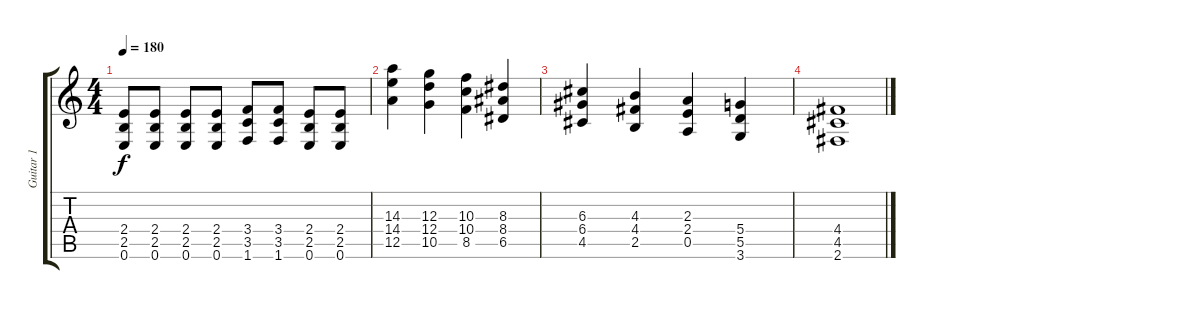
\track ("Guitar 1" "Guitar 1") {instrument distortionguitar}
\staff {score tabs}
\tuning (E4 B3 G3 D3 A2 E2) {hide}
\ts (4 4)
\tempo 180
\clef g2
\ks c
(2.4 2.5 0.6).8{dy f} (2.4 2.5 0.6).8 (2.4 2.5 0.6).8 (2.4 2.5 0.6).8 (3.4 3.5 1.6).8 (3.4 3.5 1.6).8 (2.4 2.5 0.6).8 (2.4 2.5 0.6).8 |
(14.3 14.4 12.5).4 (12.3 12.4 10.5).4 (10.3 10.4 8.5).4 (8.3 8.4 6.5).4 |
(6.3 6.4 4.5).4 (4.3 4.4 2.5).4 (2.3 2.4 0.5).4 (5.4 5.5 3.6).4 |
(4.4 4.5 2.6).1
